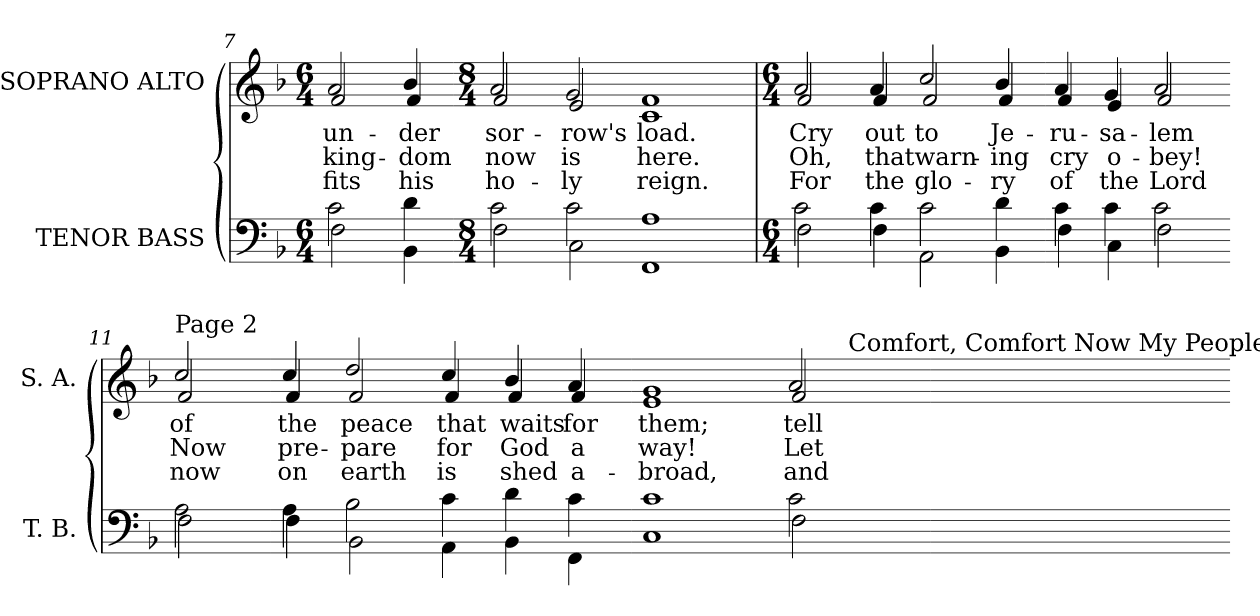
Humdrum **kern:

**kern	**kern	**text	**text	**text
*part2	*part1	*part1	*part1	*part1
*staff2	*staff1	*staff1	*staff1	*staff1
*I"TENOR BASS	*I"SOPRANO ALTO	*	*	*
*I'T. B.	*I'S. A.	*	*	*
!!LO:LB:g=z
*clefF4	*clefG2	*	*	*
*k[b-]	*k[b-]	*	*	*
*F:	*F:	*	*	*
*M6/4	*M6/4	*	*	*
=7	=7	=7	=7	=7
*^	*	*	*	*
!	!	!	!LO:LY:b:color=#000000	!LO:LY:b:color=#000000	!LO:LY:b:color=#000000
*	*	*^	*	*	*
2ci\	2Fi\	2ai/	2fi/	un-	king-	-fits
!	!	!	!	!LO:LY:b:color=#000000	!LO:LY:b:color=#000000	!LO:LY:b:color=#000000
4di\	4BB-i\	4b-i/	4fi/	-der	-dom	his
=8-	=8-	=8-	=8-	=8-	=8-	=8-
*M8/4	*	*M8/4	*	*	*	*
!	!	!	!	!LO:LY:b:color=#000000	!LO:LY:b:color=#000000	!LO:LY:b:color=#000000
2ci\	2Fi\	2ai/	2fi/	sor-	now	ho-
!	!	!	!	!LO:LY:b:color=#000000	!LO:LY:b:color=#000000	!LO:LY:b:color=#000000
2ci\	2Ci\	2gi/	2ei/	-row's	is	-ly
!	!	!	!	!LO:LY:b:color=#000000	!LO:LY:b:color=#000000	!LO:LY:b:color=#000000
1Ai	1FFi	1fi	1ci	load.	here.	reign.
=9	=9	=9	=9	=9	=9	=9
*M6/4	*	*M6/4	*	*	*	*
!	!	!	!	!LO:LY:b:color=#000000	!LO:LY:b:color=#000000	!LO:LY:b:color=#000000
2ci\	2Fi\	2ai/	2fi/	Cry	Oh,	For
!	!	!	!	!LO:LY:b:color=#000000	!LO:LY:b:color=#000000	!LO:LY:b:color=#000000
4ci\	4Fi\	4ai/	4fi/	out	that	the
!	!	!	!	!LO:LY:b:color=#000000	!LO:LY:b:color=#000000	!LO:LY:b:color=#000000
2ci\	2AAi\	2cci/	2fi/	to	warn-	glo-
!	!	!	!	!LO:LY:b:color=#000000	!LO:LY:b:color=#000000	!LO:LY:b:color=#000000
4di\	4BB-i\	4b-i/	4fi/	Je-	-ing	-ry
=10-	=10-	=10-	=10-	=10-	=10-	=10-
!	!	!	!	!LO:LY:b:color=#000000	!LO:LY:b:color=#000000	!LO:LY:b:color=#000000
4ci\	4Fi\	4ai/	4fi/	-ru-	cry	of
!	!	!	!	!LO:LY:b:color=#000000	!LO:LY:b:color=#000000	!LO:LY:b:color=#000000
4ci\	4Ci\	4gi/	4ei/	-sa-	o-	the
!	!	!	!	!LO:LY:b:color=#000000	!LO:LY:b:color=#000000	!LO:LY:b:color=#000000
2ci\	2Fi\	2ai/	2fi/	-lem	-bey!	Lord
!!LO:PB:g=z	!!
=11-	=11-	=11-	=11-	=11-	=11-	=11-
!	!	!LO:TX:a:t=Page 2	!	!	!	!
!	!	!	!	!LO:LY:b:color=#000000	!LO:LY:b:color=#000000	!LO:LY:b:color=#000000
2Ai\	2Fi\	2cci/	2fi/	of	Now	now
=12-	=12-	=12-	=12-	=12-	=12-	=12-
!	!	!	!	!LO:LY:b:color=#000000	!LO:LY:b:color=#000000	!LO:LY:b:color=#000000
4Ai\	4Fi\	4cci/	4fi/	the	pre-	on
!	!	!	!	!LO:LY:b:color=#000000	!LO:LY:b:color=#000000	!LO:LY:b:color=#000000
2B-i\	2BB-i\	2ddi/	2fi/	peace	-pare	earth
!	!	!	!	!LO:LY:b:color=#000000	!LO:LY:b:color=#000000	!LO:LY:b:color=#000000
4ci\	4AAi\	4cci/	4fi/	that	for	is
!	!	!	!	!LO:LY:b:color=#000000	!LO:LY:b:color=#000000	!LO:LY:b:color=#000000
4di\	4BB-i\	4b-i/	4fi/	waits	God	shed
!	!	!	!	!LO:LY:b:color=#000000	!LO:LY:b:color=#000000	!LO:LY:b:color=#000000
4ci\	4FFi\	4ai/	4fi/	for	a	a-
*	*	*v	*v	*	*	*
=13-	=13-	=13-	=13-	=13-	=13-
*	*	*^	*	*	*
!	!	!	!	!LO:LY:b:color=#000000	!LO:LY:b:color=#000000	!LO:LY:b:color=#000000
*	*	*	*^	*	*	*
1ci	1Ci	1gi	1ei	1ryy	them;	way!	-broad,
!	!	!	!	!	!LO:LY:b:color=#000000	!LO:LY:b:color=#000000	!LO:LY:b:color=#000000
2ci\	2Fi\	2ai/	2fi/	8ryy	tell	Let	and
.	.	.	.	64ryy	.	.	.
.	.	.	.	256ryy	.	.	.
.	.	.	.	1024ryy	.	.	.
!	!	!	!	!LO:TX:a:t=Comfort, Comfort Now My People	!	!	!
.	.	.	.	4ryy	.	.	.
.	.	.	.	16ryy	.	.	.
.	.	.	.	32ryy	.	.	.
.	.	.	.	128ryy	.	.	.
.	.	.	.	512.ryy	.	.	.
*v	*v	*	*	*	*	*	*
*	*v	*v	*v	*	*	*
=-	=-	=-	=-	=-
*-	*-	*-	*-	*-
